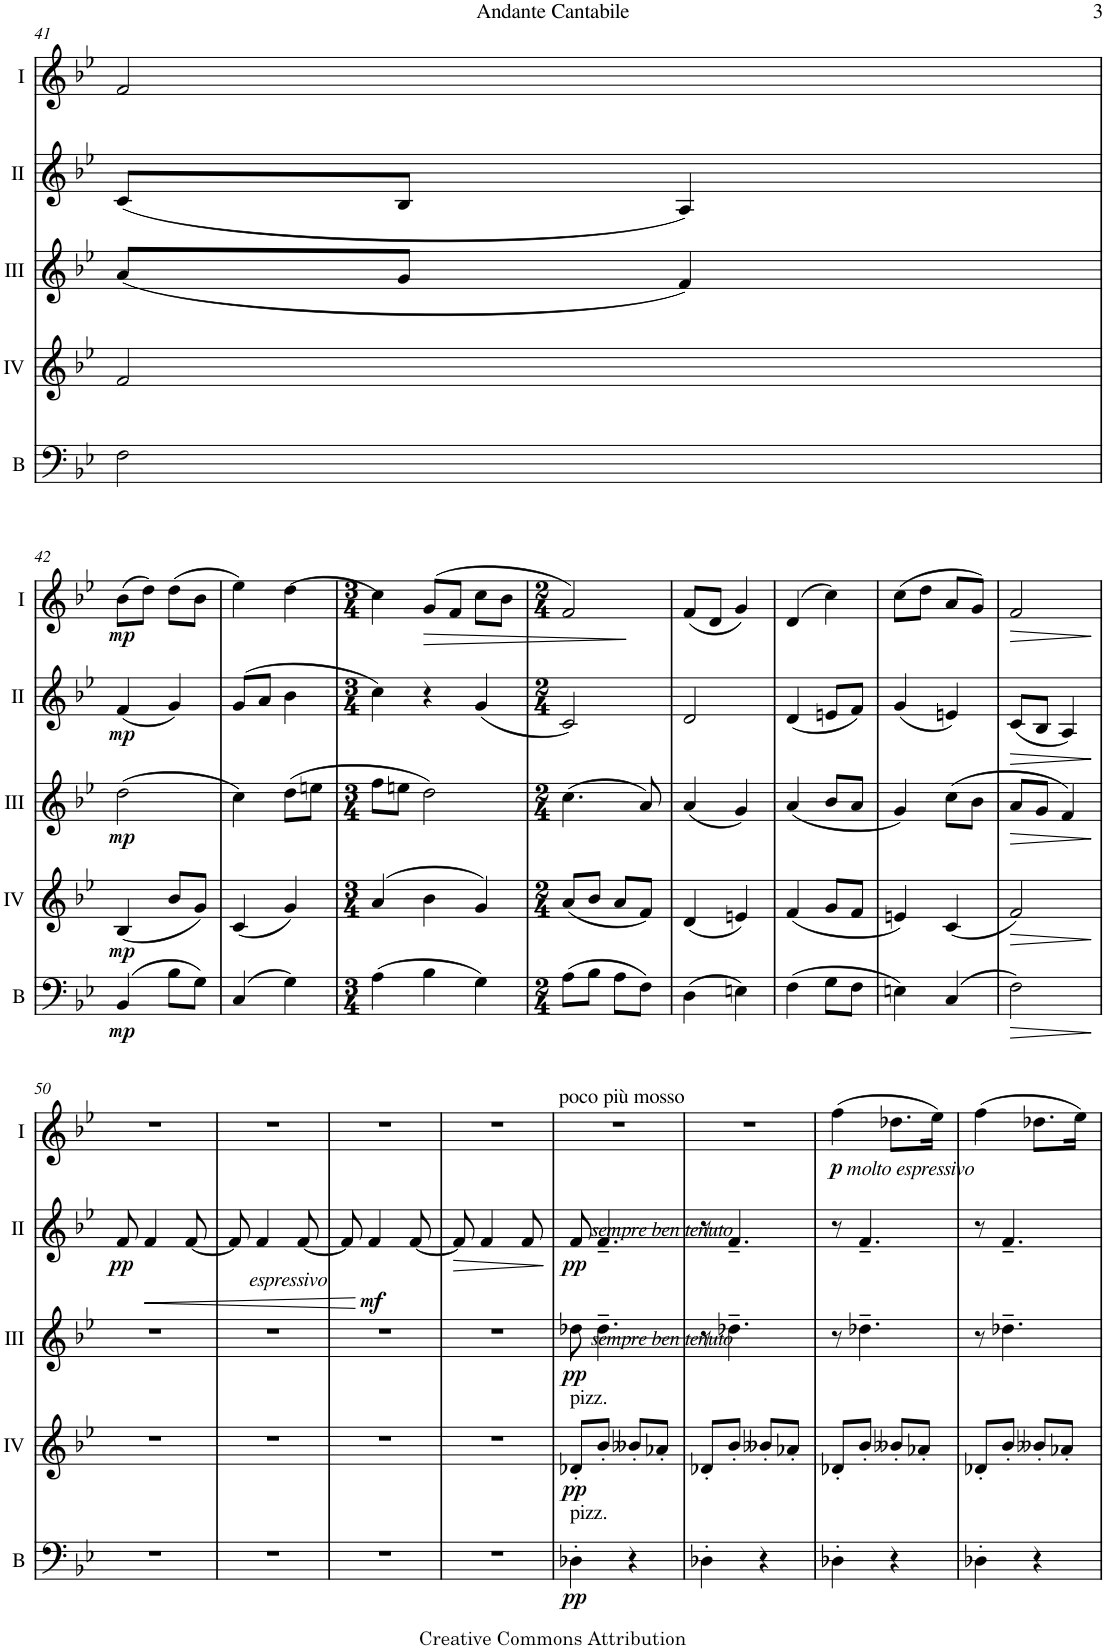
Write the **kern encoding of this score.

**kern	**dynam	**kern	**dynam	**kern	**dynam	**kern	**dynam	**kern	**dynam
*part5	*part5	*part4	*part4	*part3	*part3	*part2	*part2	*part1	*part1
*staff5	*staff5	*staff4	*staff4	*staff3	*staff3	*staff2	*staff2	*staff1	*staff1
*I"Bass	*	*I"Acc. 4	*	*I"Acc. 3	*	*I"Acc. 2	*	*I"Acc. 1	*
*I'B	*	*	*	*	*	*	*	*	*
!!LO:PB:g=z
*clefF4	*	*clefG2	*	*clefG2	*	*clefG2	*	*clefG2	*
*Trd7c12	*	*Trd7c12	*	*Trd7c12	*	*	*	*	*
*k[b-e-]	*	*k[b-e-]	*	*k[b-e-]	*	*k[b-e-]	*	*k[b-e-]	*
*M2/4	*	*M2/4	*	*M2/4	*	*M2/4	*	*M2/4	*
=41	=41	=41	=41	=41	=41	=41	=41	=41	=41
2F\	.	2f/	.	(8a/L	.	(8c/L	.	2f/	.
.	.	.	.	8g/J	.	8B-/J	.	.	.
.	.	.	.	4f/)	.	4A/)	.	.	.
!!LO:LB:g=z
=42	=42	=42	=42	=42	=42	=42	=42	=42	=42
!	!LO:DY:b	!	!LO:DY:b	!	!LO:DY:b	!	!LO:DY:b	!	!LO:DY:b
(4BB-/	mp	(4B-/	mp	(2dd\	mp	(4f/	mp	(8b-\L	mp
.	.	.	.	.	.	.	.	8dd\J)	.
8B-\L	.	8b-/L	.	.	.	4g/)	.	(8dd\L	.
8G\J)	.	8g/J)	.	.	.	.	.	8b-\J	.
=43	=43	=43	=43	=43	=43	=43	=43	=43	=43
(4C/	.	(4c/	.	4cc\)	.	(8g/L	.	4ee-\)	.
.	.	.	.	.	.	8a/J	.	.	.
4G\)	.	4g/)	.	(8dd\L	.	4b-\	.	(4dd\	.
.	.	.	.	8een\J	.	.	.	.	.
=44	=44	=44	=44	=44	=44	=44	=44	=44	=44
*M3/4	*	*M3/4	*	*M3/4	*	*M3/4	*	*M3/4	*
(4A\	.	(4a/	.	8ff\L	.	4cc\)	.	4cc\)	.
.	.	.	.	8een\J	.	.	.	.	.
!	!	!	!	!	!	!	!	!	!LO:HP:b
4B-\	.	4b-\	.	2dd\)	.	4r	.	(8g/L	>
.	.	.	.	.	.	.	.	8f/J	.
4G\)	.	4g/)	.	.	.	(4g/	.	8cc\L	.
.	.	.	.	.	.	.	.	8b-\J	.
=45	=45	=45	=45	=45	=45	=45	=45	=45	=45
*M2/4	*	*M2/4	*	*M2/4	*	*M2/4	*	*M2/4	*
(8A\L	.	(8a/L	.	(4.cc\	.	2c/)	.	2f/)	.
8B-\J	.	8b-/J	.	.	.	.	.	.	.
8A\L	.	8a/L	.	.	.	.	.	.	.
8F\J)	.	8f/J)	.	8a/)	.	.	.	.	.
.	.	.	.	.	.	.	.	.	]
=46	=46	=46	=46	=46	=46	=46	=46	=46	=46
(4D\	.	(4d/	.	(4a/	.	2d/	.	(8f/L	.
.	.	.	.	.	.	.	.	8d/J	.
4En\)	.	4en/)	.	4g/)	.	.	.	4g/)	.
=47	=47	=47	=47	=47	=47	=47	=47	=47	=47
(4F\	.	(4f/	.	(4a/	.	(4d/	.	(4d/	.
8G\L	.	8g/L	.	8b-/L	.	8en/L	.	4cc\)	.
8F\J	.	8f/J	.	8a/J	.	8f/J)	.	.	.
=48	=48	=48	=48	=48	=48	=48	=48	=48	=48
4En\)	.	4en/)	.	4g/)	.	(4g/	.	(8cc\L	.
.	.	.	.	.	.	.	.	8dd\J	.
(4C/	.	(4c/	.	(8cc\L	.	4en/)	.	8a/L	.
.	.	.	.	8b-\J	.	.	.	8g/J)	.
=49	=49	=49	=49	=49	=49	=49	=49	=49	=49
!	!LO:HP:b	!	!LO:HP:b	!	!LO:HP:b	!	!LO:HP:b	!	!LO:HP:b
2F\)	>	2f/)	>	8a/L	>	(8c/L	>	2f/	>
.	.	.	.	8g/J	.	8B-/J	.	.	.
.	.	.	.	4f/)	.	4A/)	.	.	.
.	]	.	]	.	]	.	]	.	]
!!LO:LB:g=z
=50	=50	=50	=50	=50	=50	=50	=50	=50	=50
!	!	!	!	!	!	!	!LO:DY:b	!	!
2r	.	2r	.	2r	.	8f/	pp	2r	.
!	!	!	!	!	!	!	!LO:HP:b	!	!
.	.	.	.	.	.	4f/	<	.	.
.	.	.	.	.	.	[8f/	.	.	.
=51	=51	=51	=51	=51	=51	=51	=51	=51	=51
2r	.	2r	.	2r	.	8f/]	.	2r	.
.	.	.	.	.	.	4f/	.	.	.
!	!	!	!	!	!	!LO:TX:b:i:t=espressivo	!	!	!
.	.	.	.	.	.	[8f/	.	.	.
=52	=52	=52	=52	=52	=52	=52	=52	=52	=52
2r	.	2r	.	2r	.	8f/]	.	2r	.
!	!	!	!	!	!	!	!LO:DY:n=1:b	!	!
.	.	.	.	.	.	4f/	[ mf	.	.
.	.	.	.	.	.	[8f/	.	.	.
=53	=53	=53	=53	=53	=53	=53	=53	=53	=53
!	!	!	!	!	!	!	!LO:HP:b	!	!
2r	.	2r	.	2r	.	8f/]	>	2r	.
.	.	.	.	.	.	4f/	.	.	.
.	.	.	.	.	.	8f/	.	.	.
.	.	.	.	.	.	.	]	.	.
=54	=54	=54	=54	=54	=54	=54	=54	=54	=54
!	!	!	!	!	!	!	!	!LO:TX:a:t=poco più mosso	!
!	!	!	!	!	!	!LO:TX:b:i:t=sempre ben tenuto	!	!	!
!	!	!	!	!LO:TX:b:i:t=sempre ben tenuto	!	!	!	!	!
!	!	!LO:TX:a:t=pizz.	!	!	!	!	!	!	!
!LO:TX:a:t=pizz.	!	!	!	!	!	!	!	!	!
!	!LO:DY:b	!	!LO:DY:b	!	!LO:DY:b	!	!LO:DY:b	!	!
4D-X'\	pp	8d-X'/L	pp	8dd-X\	pp	8f/	pp	2r	.
.	.	8b-'/J	.	4.dd-~\	.	4.f~/	.	.	.
4r	.	8b--X'/L	.	.	.	.	.	.	.
.	.	8a-X'/J	.	.	.	.	.	.	.
=55	=55	=55	=55	=55	=55	=55	=55	=55	=55
4D-X'\	.	8d-X'/L	.	8r	.	8r	.	2r	.
.	.	8b-'/J	.	4.dd-X~\	.	4.f~/	.	.	.
4r	.	8b--X'/L	.	.	.	.	.	.	.
.	.	8a-X'/J	.	.	.	.	.	.	.
=56	=56	=56	=56	=56	=56	=56	=56	=56	=56
!	!	!	!	!	!	!	!	!LO:TX:b:i:t=molto espressivo	!
!	!	!	!	!	!	!	!	!	!LO:DY:b
4D-X'\	.	8d-X'/L	.	8r	.	8r	.	(4ff\	p
.	.	8b-'/J	.	4.dd-X~\	.	4.f~/	.	.	.
4r	.	8b--X'/L	.	.	.	.	.	8.dd-X\L	.
.	.	8a-X'/J	.	.	.	.	.	.	.
.	.	.	.	.	.	.	.	16ee-\Jk)	.
=57	=57	=57	=57	=57	=57	=57	=57	=57	=57
4D-X'\	.	8d-X'/L	.	8r	.	8r	.	(4ff\	.
.	.	8b-'/J	.	4.dd-X~\	.	4.f~/	.	.	.
4r	.	8b--X'/L	.	.	.	.	.	8.dd-X\L	.
.	.	8a-X'/J	.	.	.	.	.	.	.
.	.	.	.	.	.	.	.	16ee-\Jk)	.
=	=	=	=	=	=	=	=	=	=
*-	*-	*-	*-	*-	*-	*-	*-	*-	*-
